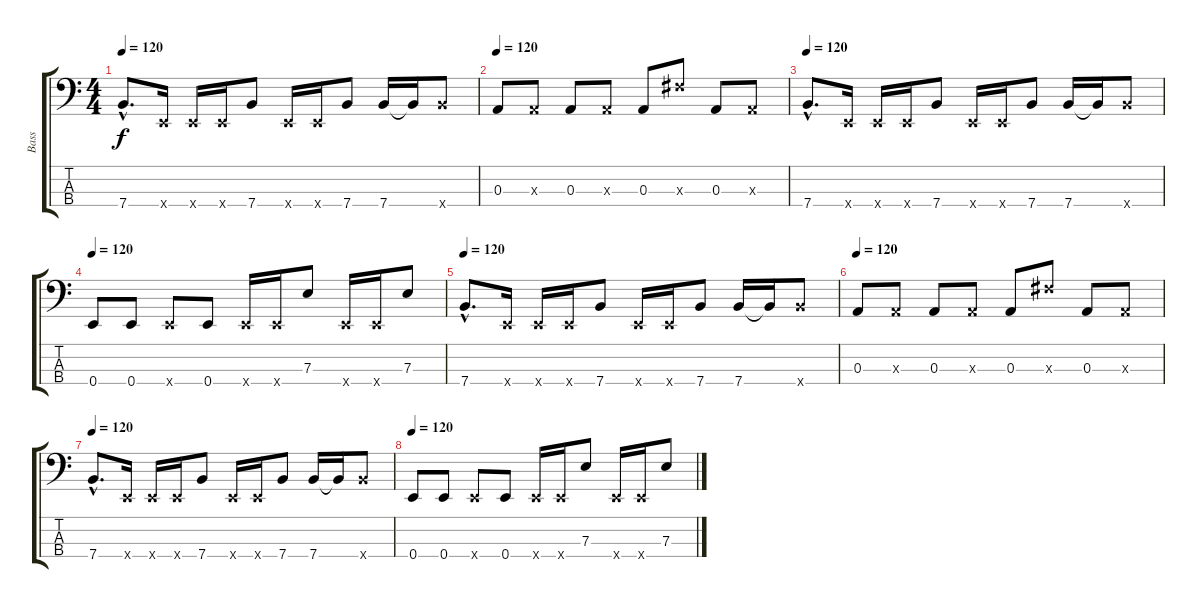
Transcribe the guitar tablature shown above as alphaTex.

\track ("Bass" "Bass") {instrument electricbassfinger}
\staff {score tabs}
\tuning (G2 D2 A1 E1) {hide}
\ts (4 4)
\tempo 120
\clef f4
\ks c
7.4{hac}.8{d dy f} 0.4{x}.16 0.4{x}.16 0.4{x}.16 7.4.8 0.4{x}.16 0.4{x}.16 7.4.8 7.4.16 7.4{t}.16 7.4{x}.8 |
\tempo 120
0.3.8 0.3{x}.8 0.3.8 0.3{x}.8 0.3.8 9.3{x}.8 0.3.8 0.3{x}.8 |
\tempo 120
7.4{hac}.8{d} 0.4{x}.16 0.4{x}.16 0.4{x}.16 7.4.8 0.4{x}.16 0.4{x}.16 7.4.8 7.4.16 7.4{t}.16 7.4{x}.8 |
\tempo 120
0.4.8 0.4.8 0.4{x}.8 0.4.8 0.4{x}.16 0.4{x}.16 7.3.8 0.4{x}.16 0.4{x}.16 7.3.8 |
\tempo 120
7.4{hac}.8{d} 0.4{x}.16 0.4{x}.16 0.4{x}.16 7.4.8 0.4{x}.16 0.4{x}.16 7.4.8 7.4.16 7.4{t}.16 7.4{x}.8 |
\tempo 120
0.3.8 0.3{x}.8 0.3.8 0.3{x}.8 0.3.8 9.3{x}.8 0.3.8 0.3{x}.8 |
\tempo 120
7.4{hac}.8{d} 0.4{x}.16 0.4{x}.16 0.4{x}.16 7.4.8 0.4{x}.16 0.4{x}.16 7.4.8 7.4.16 7.4{t}.16 7.4{x}.8 |
\tempo 120
0.4.8 0.4.8 0.4{x}.8 0.4.8 0.4{x}.16 0.4{x}.16 7.3.8 0.4{x}.16 0.4{x}.16 7.3.8
